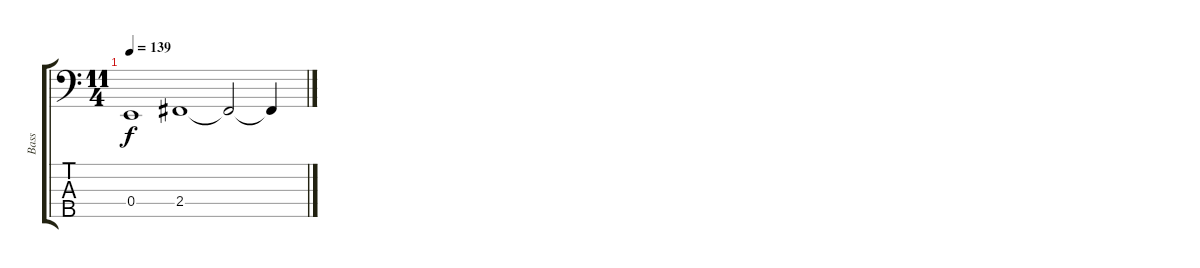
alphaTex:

\track ("Bass" "Bass") {instrument electricbasspick}
\staff {score tabs}
\tuning (G2 D2 A1 E1 B0) {hide}
\ts (11 4)
\tempo 139
\clef f4
\ks c
0.4.1{dy f} 2.4.1 2.4{t}.2 2.4{t}.4
